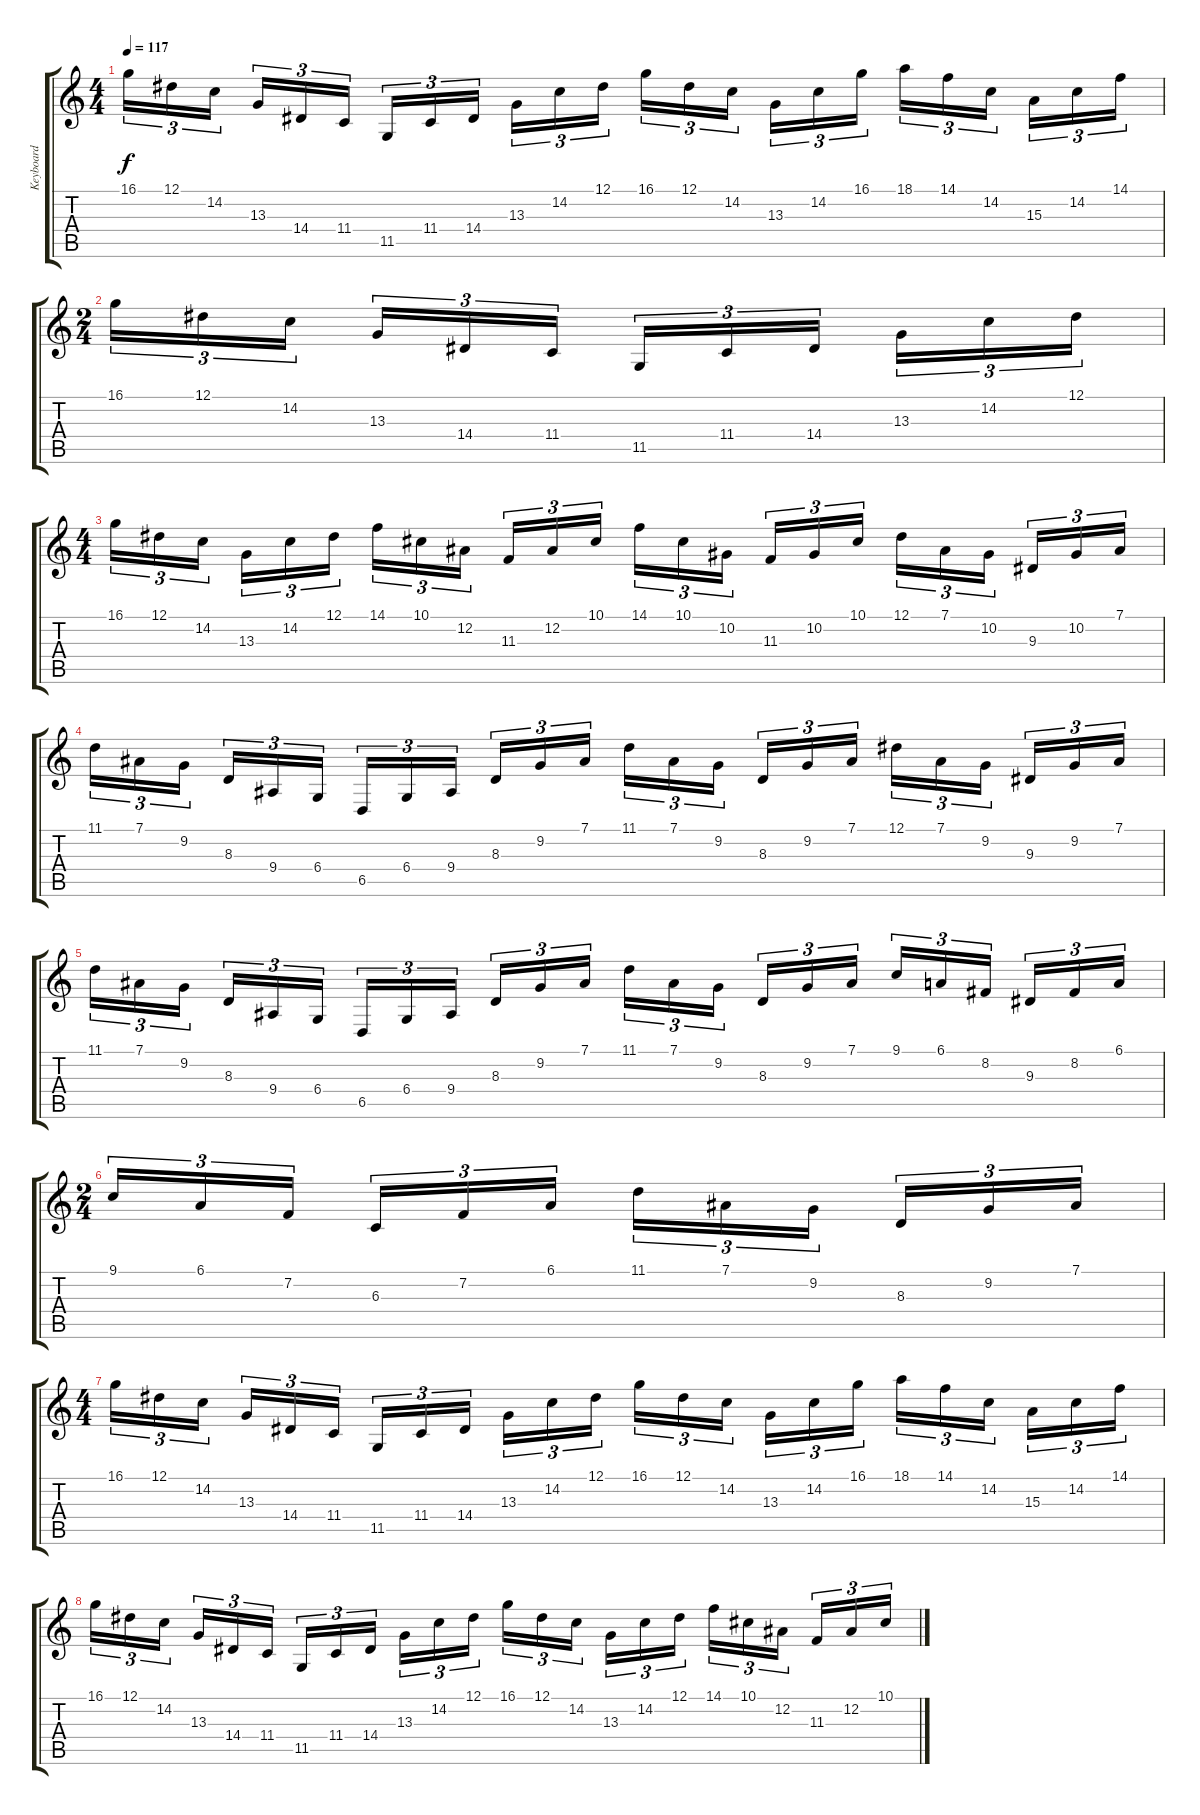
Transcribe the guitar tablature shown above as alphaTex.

\track ("Keyboard" "Keyboard") {instrument vibraphone}
\staff {score tabs}
\tuning (Eb4 Bb3 Gb3 Db3 Ab2 Eb2) {hide}
\ts (4 4)
\tempo 117
\clef g2
\ks c
16.1.16{tu (3 2) dy f} 12.1.16{tu (3 2)} 14.2.16{tu (3 2)} 13.3.16{tu (3 2)} 14.4.16{tu (3 2)} 11.4.16{tu (3 2)} 11.5.16{tu (3 2)} 11.4.16{tu (3 2)} 14.4.16{tu (3 2)} 13.3.16{tu (3 2)} 14.2.16{tu (3 2)} 12.1.16{tu (3 2)} 16.1.16{tu (3 2)} 12.1.16{tu (3 2)} 14.2.16{tu (3 2)} 13.3.16{tu (3 2)} 14.2.16{tu (3 2)} 16.1.16{tu (3 2)} 18.1.16{tu (3 2)} 14.1.16{tu (3 2)} 14.2.16{tu (3 2)} 15.3.16{tu (3 2)} 14.2.16{tu (3 2)} 14.1.16{tu (3 2)} |
\ts (2 4)
16.1.16{tu (3 2)} 12.1.16{tu (3 2)} 14.2.16{tu (3 2)} 13.3.16{tu (3 2)} 14.4.16{tu (3 2)} 11.4.16{tu (3 2)} 11.5.16{tu (3 2)} 11.4.16{tu (3 2)} 14.4.16{tu (3 2)} 13.3.16{tu (3 2)} 14.2.16{tu (3 2)} 12.1.16{tu (3 2)} |
\ts (4 4)
16.1.16{tu (3 2)} 12.1.16{tu (3 2)} 14.2.16{tu (3 2)} 13.3.16{tu (3 2)} 14.2.16{tu (3 2)} 12.1.16{tu (3 2)} 14.1.16{tu (3 2)} 10.1.16{tu (3 2)} 12.2.16{tu (3 2)} 11.3.16{tu (3 2)} 12.2.16{tu (3 2)} 10.1.16{tu (3 2)} 14.1.16{tu (3 2)} 10.1.16{tu (3 2)} 10.2.16{tu (3 2)} 11.3.16{tu (3 2)} 10.2.16{tu (3 2)} 10.1.16{tu (3 2)} 12.1.16{tu (3 2)} 7.1.16{tu (3 2)} 10.2.16{tu (3 2)} 9.3.16{tu (3 2)} 10.2.16{tu (3 2)} 7.1.16{tu (3 2)} |
11.1.16{tu (3 2)} 7.1.16{tu (3 2)} 9.2.16{tu (3 2)} 8.3.16{tu (3 2)} 9.4.16{tu (3 2)} 6.4.16{tu (3 2)} 6.5.16{tu (3 2)} 6.4.16{tu (3 2)} 9.4.16{tu (3 2)} 8.3.16{tu (3 2)} 9.2.16{tu (3 2)} 7.1.16{tu (3 2)} 11.1.16{tu (3 2)} 7.1.16{tu (3 2)} 9.2.16{tu (3 2)} 8.3.16{tu (3 2)} 9.2.16{tu (3 2)} 7.1.16{tu (3 2)} 12.1.16{tu (3 2)} 7.1.16{tu (3 2)} 9.2.16{tu (3 2)} 9.3.16{tu (3 2)} 9.2.16{tu (3 2)} 7.1.16{tu (3 2)} |
11.1.16{tu (3 2)} 7.1.16{tu (3 2)} 9.2.16{tu (3 2)} 8.3.16{tu (3 2)} 9.4.16{tu (3 2)} 6.4.16{tu (3 2)} 6.5.16{tu (3 2)} 6.4.16{tu (3 2)} 9.4.16{tu (3 2)} 8.3.16{tu (3 2)} 9.2.16{tu (3 2)} 7.1.16{tu (3 2)} 11.1.16{tu (3 2)} 7.1.16{tu (3 2)} 9.2.16{tu (3 2)} 8.3.16{tu (3 2)} 9.2.16{tu (3 2)} 7.1.16{tu (3 2)} 9.1.16{tu (3 2)} 6.1.16{tu (3 2)} 8.2.16{tu (3 2)} 9.3.16{tu (3 2)} 8.2.16{tu (3 2)} 6.1.16{tu (3 2)} |
\ts (2 4)
9.1.16{tu (3 2)} 6.1.16{tu (3 2)} 7.2.16{tu (3 2)} 6.3.16{tu (3 2)} 7.2.16{tu (3 2)} 6.1.16{tu (3 2)} 11.1.16{tu (3 2)} 7.1.16{tu (3 2)} 9.2.16{tu (3 2)} 8.3.16{tu (3 2)} 9.2.16{tu (3 2)} 7.1.16{tu (3 2)} |
\ts (4 4)
16.1.16{tu (3 2)} 12.1.16{tu (3 2)} 14.2.16{tu (3 2)} 13.3.16{tu (3 2)} 14.4.16{tu (3 2)} 11.4.16{tu (3 2)} 11.5.16{tu (3 2)} 11.4.16{tu (3 2)} 14.4.16{tu (3 2)} 13.3.16{tu (3 2)} 14.2.16{tu (3 2)} 12.1.16{tu (3 2)} 16.1.16{tu (3 2)} 12.1.16{tu (3 2)} 14.2.16{tu (3 2)} 13.3.16{tu (3 2)} 14.2.16{tu (3 2)} 16.1.16{tu (3 2)} 18.1.16{tu (3 2)} 14.1.16{tu (3 2)} 14.2.16{tu (3 2)} 15.3.16{tu (3 2)} 14.2.16{tu (3 2)} 14.1.16{tu (3 2)} |
16.1.16{tu (3 2)} 12.1.16{tu (3 2)} 14.2.16{tu (3 2)} 13.3.16{tu (3 2)} 14.4.16{tu (3 2)} 11.4.16{tu (3 2)} 11.5.16{tu (3 2)} 11.4.16{tu (3 2)} 14.4.16{tu (3 2)} 13.3.16{tu (3 2)} 14.2.16{tu (3 2)} 12.1.16{tu (3 2)} 16.1.16{tu (3 2)} 12.1.16{tu (3 2)} 14.2.16{tu (3 2)} 13.3.16{tu (3 2)} 14.2.16{tu (3 2)} 12.1.16{tu (3 2)} 14.1.16{tu (3 2)} 10.1.16{tu (3 2)} 12.2.16{tu (3 2)} 11.3.16{tu (3 2)} 12.2.16{tu (3 2)} 10.1.16{tu (3 2)}
